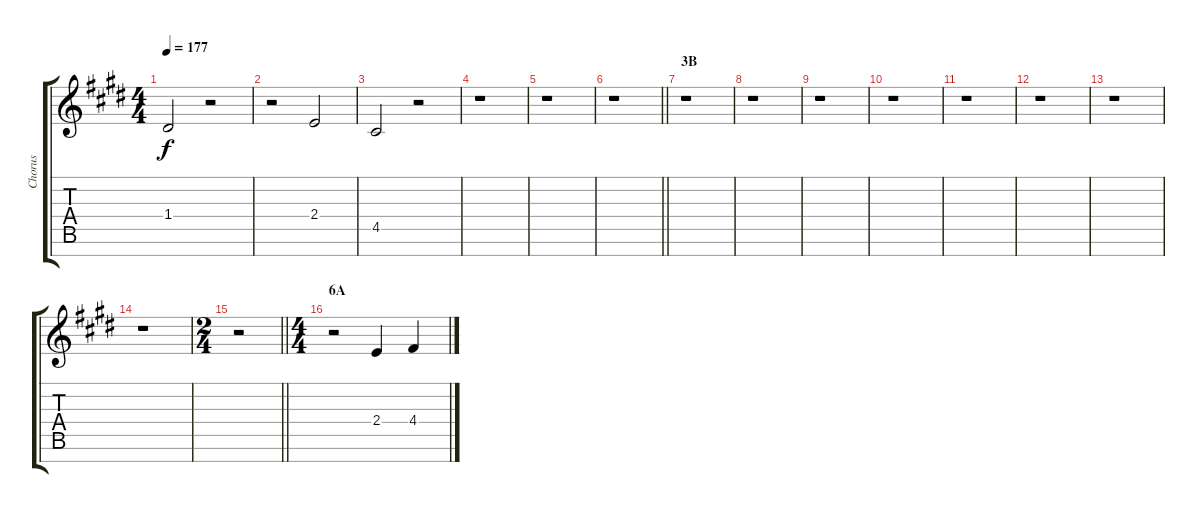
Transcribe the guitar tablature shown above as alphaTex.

\track ("Chorus" "Chorus") {instrument voiceoohs}
\staff {score tabs}
\tuning (E5 B4 G4 D4 A3 E3 B2) {hide}
\ts (4 4)
\tempo 177
\clef g2
\ks e
1.4.2{dy f} r.2 |
r.2 2.4.2 |
4.5.2 r.2 |
r.1 |
r.1 |
\barLineRight lightlight
r.1 |
\section ("" "3B")
r.1 |
r.1 |
r.1 |
r.1 |
r.1 |
r.1 |
r.1 |
r.1 |
\ts (2 4)
\barLineRight lightlight
r.2 |
\ts (4 4)
\section ("" "6A")
r.2 2.4.4 4.4.4
